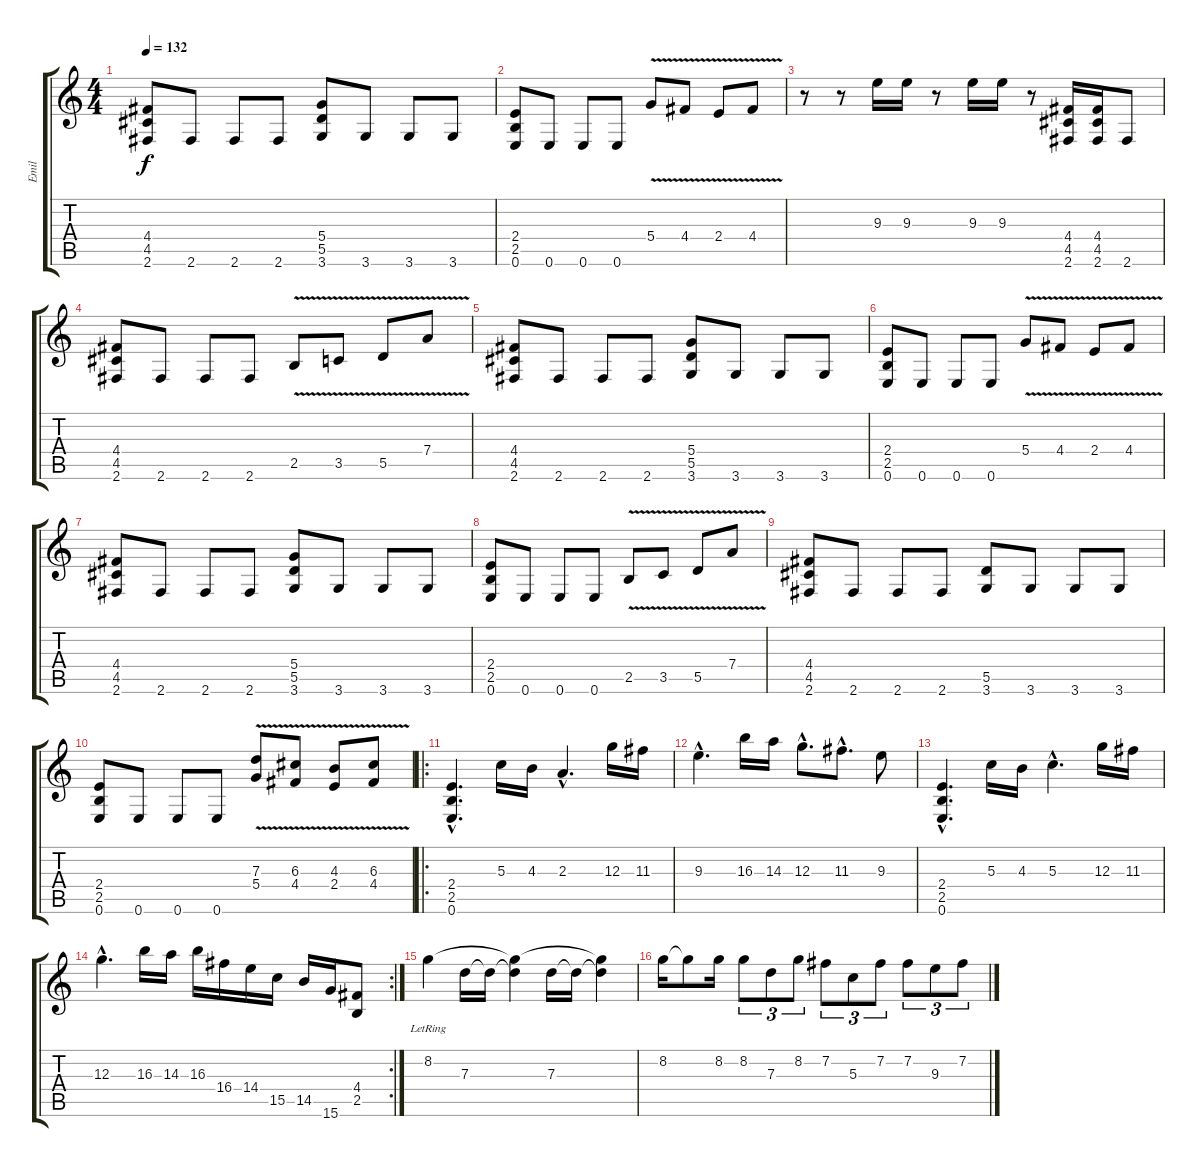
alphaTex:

\track ("Emil" "Emil") {instrument distortionguitar}
\staff {score tabs}
\tuning (E4 B3 G3 D3 A2 E2) {hide}
\ts (4 4)
\tempo 132
\clef g2
\ks c
(4.4 4.5 2.6).8{dy f instrument distortionguitar} 2.6.8 2.6.8 2.6.8 (5.4 5.5 3.6).8 3.6.8 3.6.8 3.6.8 |
(2.4 2.5 0.6).8 0.6.8 0.6.8 0.6.8 5.4{v}.8 4.4{v}.8 2.4{v}.8 4.4{v}.8 |
r.8 r.8 9.3.16 9.3.16 r.8 9.3.16 9.3.16 r.8 (4.4 4.5 2.6).16 (4.4 4.5 2.6).16 2.6.8 |
(4.4 4.5 2.6).8 2.6.8 2.6.8 2.6.8 2.5{v}.8 3.5{v}.8 5.5{v}.8 7.4{v}.8 |
(4.4 4.5 2.6).8{instrument distortionguitar} 2.6.8 2.6.8 2.6.8 (5.4 5.5 3.6).8 3.6.8 3.6.8 3.6.8 |
(2.4 2.5 0.6).8 0.6.8 0.6.8 0.6.8 5.4{v}.8 4.4{v}.8 2.4{v}.8 4.4{v}.8 |
(4.4 4.5 2.6).8 2.6.8 2.6.8 2.6.8 (5.4 5.5 3.6).8 3.6.8 3.6.8 3.6.8 |
(2.4 2.5 0.6).8 0.6.8 0.6.8 0.6.8 2.5{v}.8 3.5{v}.8 5.5{v}.8 7.4{v}.8 |
(4.4 4.5 2.6).8{instrument distortionguitar} 2.6.8 2.6.8 2.6.8 (5.5 3.6).8 3.6.8 3.6.8 3.6.8 |
(2.4 2.5 0.6).8 0.6.8 0.6.8 0.6.8 (7.3 5.4{v}).8 (6.3 4.4{v}).8 (4.3 2.4{v}).8 (6.3 4.4{v}).8 |
\ro
(2.4{hac} 2.5{hac} 0.6{hac}).4{d} 5.3.16 4.3.16 2.3{hac}.4{d} 12.3.16 11.3.16 |
9.3{hac}.4{d} 16.3.16 14.3.16 12.3{hac}.8{d} 11.3{hac}.8{d} 9.3.8 |
(2.4{hac} 2.5{hac} 0.6{hac}).4{d} 5.3.16 4.3.16 5.3{hac}.4{d} 12.3.16 11.3.16 |
\rc 2
12.3{hac}.4{d} 16.3.16 14.3.16 16.3.16 16.4.16 14.4.16 15.5.16 14.5.16 15.6.16 (4.4 2.5).8 |
8.2{lr}.4 7.3.16 7.3{t}.16 (8.2{t} 7.3{t}).4 7.3.16 7.3{t}.16 (8.2{t} 7.3{t}).4 |
8.2.16 8.2{t}.8 8.2.16 8.2.8{tu (3 2)} 7.3.8{tu (3 2)} 8.2.8{tu (3 2)} 7.2.8{tu (3 2)} 5.3.8{tu (3 2)} 7.2.8{tu (3 2)} 7.2.8{tu (3 2)} 9.3.8{tu (3 2)} 7.2.8{tu (3 2)}
